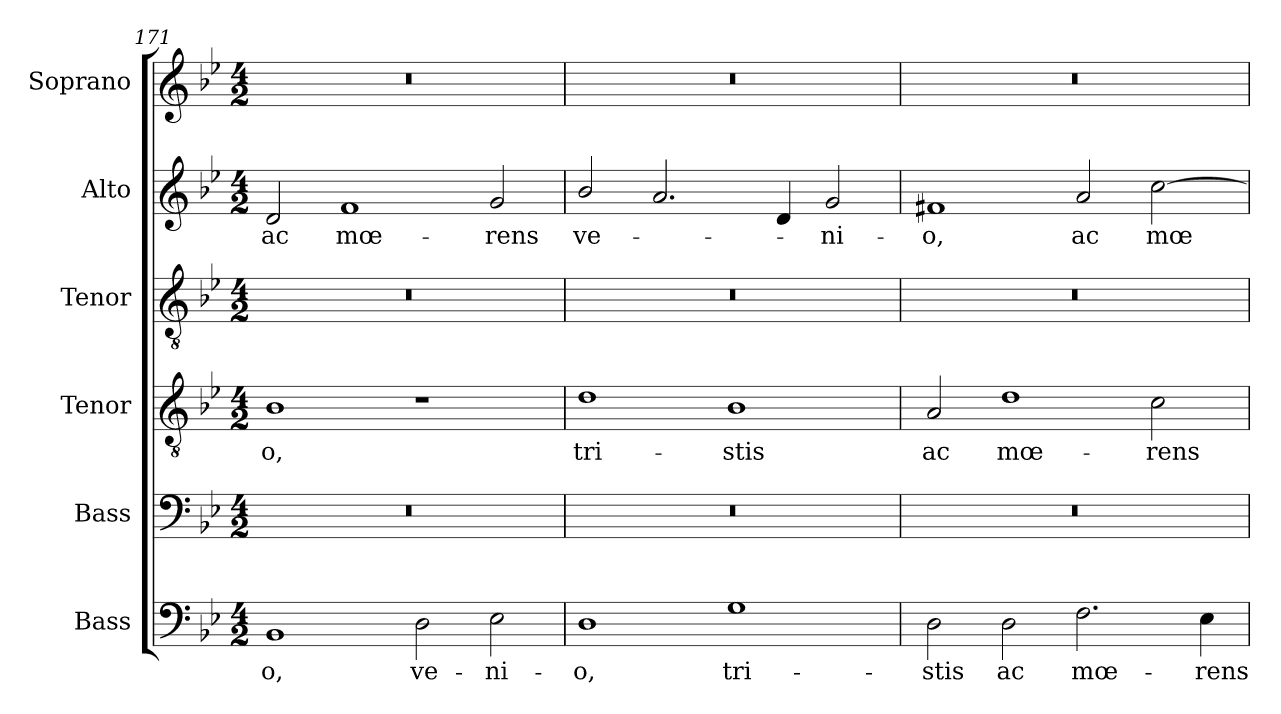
**kern	**text	**kern	**kern	**text	**kern	**kern	**text	**kern
*part6	*part6	*part5	*part4	*part4	*part3	*part2	*part2	*part1
*staff6	*staff6	*staff5	*staff4	*staff4	*staff3	*staff2	*staff2	*staff1
*I"Bass	*	*I"Bass	*I"Tenor	*	*I"Tenor	*I"Alto	*	*I"Soprano
*I'B2.	*	*I'B1.	*I'T2.	*	*I'T1.	*I'A.	*	*I'S.
*clefF4	*	*clefF4	*clefGv2	*	*clefGv2	*clefG2	*	*clefG2
*	*	*	*ITrd7c12	*	*ITrd7c12	*	*	*
*k[b-e-]	*	*k[b-e-]	*k[b-e-]	*	*k[b-e-]	*k[b-e-]	*	*k[b-e-]
*B-:	*	*B-:	*B-:	*	*B-:	*B-:	*	*B-:
*M4/2	*	*M4/2	*M4/2	*	*M4/2	*M4/2	*	*M4/2
=171	=171	=171	=171	=171	=171	=171	=171	=171
!	!LO:LY:b:color=#000000	!LO:N:vis=1	!	!	!	!	!	!
!	!	!	!	!LO:LY:b:color=#000000	!LO:N:vis=1	!	!	!
!	!	!	!	!	!	!	!LO:LY:b:color=#000000	!LO:N:vis=1
1BB-i	-o,	0r	1BB-i	-o,	0r	2di/	ac	0r
!	!	!	!	!	!	!	!LO:LY:b:color=#000000	!
.	.	.	.	.	.	1fi	mœ-	.
!	!LO:LY:b:color=#000000	!	!	!	!	!	!	!
2Di\	ve-	.	1r	.	.	.	.	.
!	!LO:LY:b:color=#000000	!	!	!	!	!	!	!
!	!	!	!	!	!	!	!LO:LY:b:color=#000000	!
2E-i\	-ni-	.	.	.	.	2gi/	-rens	.
!!LO:LB:g=z
=172	=172	=172	=172	=172	=172	=172	=172	=172
!	!LO:LY:b:color=#000000	!LO:N:vis=1	!	!	!	!	!	!
!	!	!	!	!LO:LY:b:color=#000000	!LO:N:vis=1	!	!	!
!	!	!	!	!	!	!	!LO:LY:b:color=#000000	!LO:N:vis=1
1Di	-o,	0r	1Di	tri-	0r	2b-i/	ve-	0r
.	.	.	.	.	.	2.ai/	.	.
!	!LO:LY:b:color=#000000	!	!	!	!	!	!	!
!	!	!	!	!LO:LY:b:color=#000000	!	!	!	!
1Gi	tri-	.	1BB-i	-stis	.	.	.	.
.	.	.	.	.	.	4di/	.	.
!	!	!	!	!	!	!	!LO:LY:b:color=#000000	!
.	.	.	.	.	.	2gi/	-ni-	.
=173	=173	=173	=173	=173	=173	=173	=173	=173
!	!LO:LY:b:color=#000000	!LO:N:vis=1	!	!	!	!	!	!
!	!	!	!	!LO:LY:b:color=#000000	!LO:N:vis=1	!	!	!
!	!	!	!	!	!	!	!LO:LY:b:color=#000000	!LO:N:vis=1
2Di\	-stis	0r	2AAi/	ac	0r	1f#Xi	-o,	0r
!	!LO:LY:b:color=#000000	!	!	!	!	!	!	!
!	!	!	!	!LO:LY:b:color=#000000	!	!	!	!
2Di\	ac	.	1Di	mœ-	.	.	.	.
!	!LO:LY:b:color=#000000	!	!	!	!	!	!	!
!	!	!	!	!	!	!	!LO:LY:b:color=#000000	!
2.Fi\	mœ-	.	.	.	.	2ai/	ac	.
!	!	!	!	!LO:LY:b:color=#000000	!	!	!	!
!	!	!	!	!	!	!	!LO:LY:b:color=#000000	!
.	.	.	2Ci\	-rens	.	[>2cci\	mœ-	.
!	!LO:LY:b:color=#000000	!	!	!	!	!	!	!
4E-i\	-rens	.	.	.	.	.	.	.
=	=	=	=	=	=	=	=	=
*-	*-	*-	*-	*-	*-	*-	*-	*-
